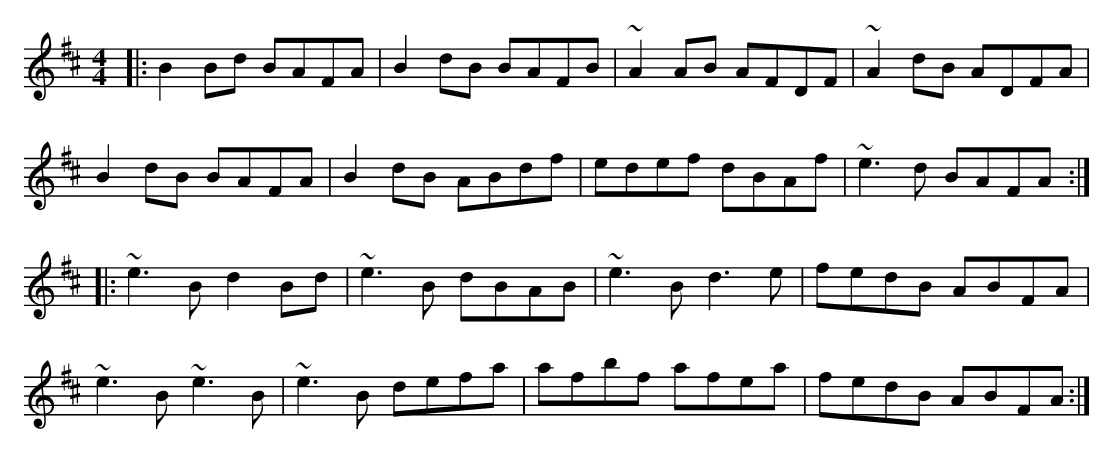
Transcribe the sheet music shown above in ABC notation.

X:1
M:4/4
K:D
|:B2Bd BAFA|B2dB BAFB|~A2AB AFDF|~A2dB ADFA|
B2dB BAFA|B2dB ABdf|edef dBAf|~e3d BAFA:|
|:~e3B d2Bd|~e3B dBAB|~e3B d3e|fedB ABFA|
~e3B ~e3B|~e3B defa|afbf afea|fedB ABFA:|
